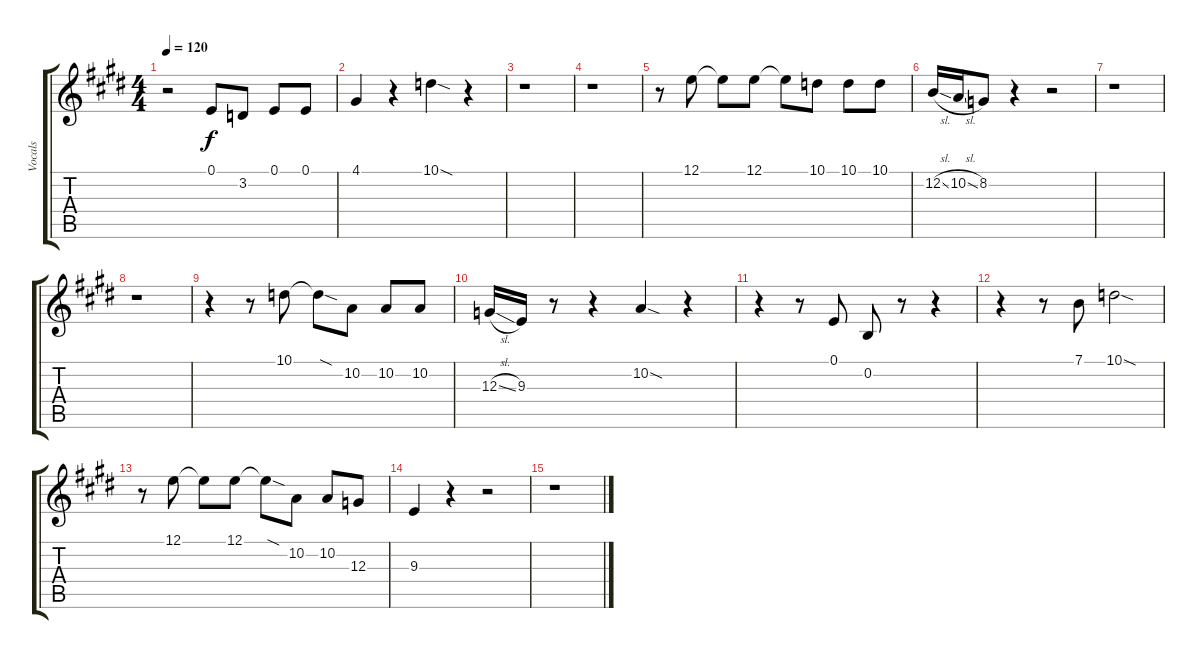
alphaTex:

\track ("Vocals" "Vocals") {instrument clarinet}
\staff {score tabs}
\tuning (E4 B3 G3 D3 A2 E2) {hide}
\ts (4 4)
\tempo 120
\clef g2
\ks e
r.2{dy f} 0.1.8 3.2.8 0.1.8 0.1.8 |
4.1.4 r.4 10.1{sod}.4 r.4 |
r.1 |
r.1 |
r.8 12.1.8 12.1{t}.8 12.1.8 12.1{t}.8 10.1.8 10.1.8 10.1.8 |
12.2{sl}.16 10.2{sl}.16 8.2.8 r.4 r.2 |
r.1 |
r.1 |
r.4 r.8 10.1.8 10.1{sod t}.8 10.2.8 10.2.8 10.2.8 |
12.3{sl}.16 9.3.16 r.8 r.4 10.2{sod}.4 r.4 |
r.4 r.8 0.1.8 0.2.8 r.8 r.4 |
r.4 r.8 7.1.8 10.1{sod}.2 |
r.8 12.1.8 12.1{t}.8 12.1.8 12.1{sod t}.8 10.2.8 10.2.8 12.3.8 |
9.3.4 r.4 r.2 |
r.1
